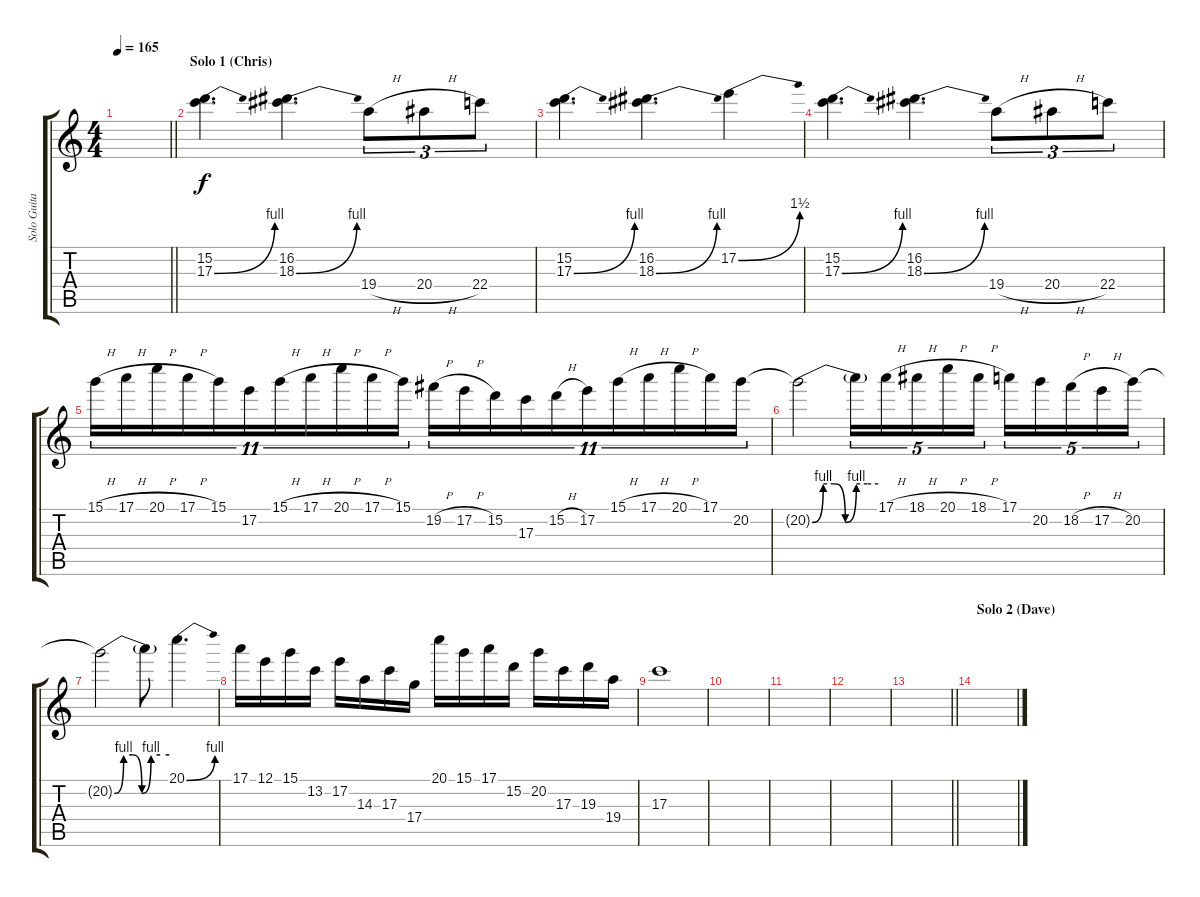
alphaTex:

\track ("Solo Guitar (Chris)" "Solo Guita") {instrument distortionguitar}
\staff {score tabs}
\tuning (E4 B3 G3 D3 A2 E2) {hide}
\ts (4 4)
\tempo 165
\clef g2
\barLineRight lightlight
\ks c
|
\section ("" "Solo 1 (Chris)")
(15.2 17.3{be (bend 0 0 60 4)}).4{d} (16.2 18.3{be (bend 0 0 60 4)}).4{d} 19.4{h}.8{tu (3 2)} 20.4{h}.8{tu (3 2)} 22.4.8{tu (3 2)} |
(15.2 17.3{be (bend 0 0 60 4)}).4{d} (16.2 18.3{be (bend 0 0 60 4)}).4{d} 17.2{be (bend 0 0 60 6)}.4 |
(15.2 17.3{be (bend 0 0 60 4)}).4{d} (16.2 18.3{be (bend 0 0 60 4)}).4{d} 19.4{h}.8{tu (3 2)} 20.4{h}.8{tu (3 2)} 22.4.8{tu (3 2)} |
15.1{h}.16{tu (11 8)} 17.1{h}.16{tu (11 8)} 20.1{h}.16{tu (11 8)} 17.1{h}.16{tu (11 8)} 15.1.16{tu (11 8)} 17.2.16{tu (11 8)} 15.1{h}.16{tu (11 8)} 17.1{h}.16{tu (11 8)} 20.1{h}.16{tu (11 8)} 17.1{h}.16{tu (11 8)} 15.1.16{tu (11 8)} 19.2{h}.16{tu (11 8)} 17.2{h}.16{tu (11 8)} 15.2.16{tu (11 8)} 17.3.16{tu (11 8)} 15.2{h}.16{tu (11 8)} 17.2.16{tu (11 8)} 15.1{h}.16{tu (11 8)} 17.1{h}.16{tu (11 8)} 20.1{h}.16{tu (11 8)} 17.1.16{tu (11 8)} 20.2.16{tu (11 8)} |
20.2{be (custom 0 0 10 4 20 4 30 0 40 4 50 4 60 4) t}.2 20.2{t}.16{tu (5 4)} 17.1{h}.16{tu (5 4)} 18.1{h}.16{tu (5 4)} 20.1{h}.16{tu (5 4)} 18.1{h}.16{tu (5 4)} 17.1.16{tu (5 4)} 20.2.16{tu (5 4)} 18.2{h}.16{tu (5 4)} 17.2{h}.16{tu (5 4)} 20.2.16{tu (5 4)} |
20.2{be (custom 0 0 10 4 20 4 30 0 40 4 50 4 60 4) t}.2 20.2{t}.8 20.1{be (bend 0 0 60 4)}.4{d} |
17.1.16 12.1.16 15.1.16 13.2.16 17.2.16 14.3.16 17.3.16 17.4.16 20.1.16 15.1.16 17.1.16 15.2.16 20.2.16 17.3.16 19.3.16 19.4.16 |
17.3.1 |
|
|
|
\barLineRight lightlight
|
\section ("" "Solo 2 (Dave)")
